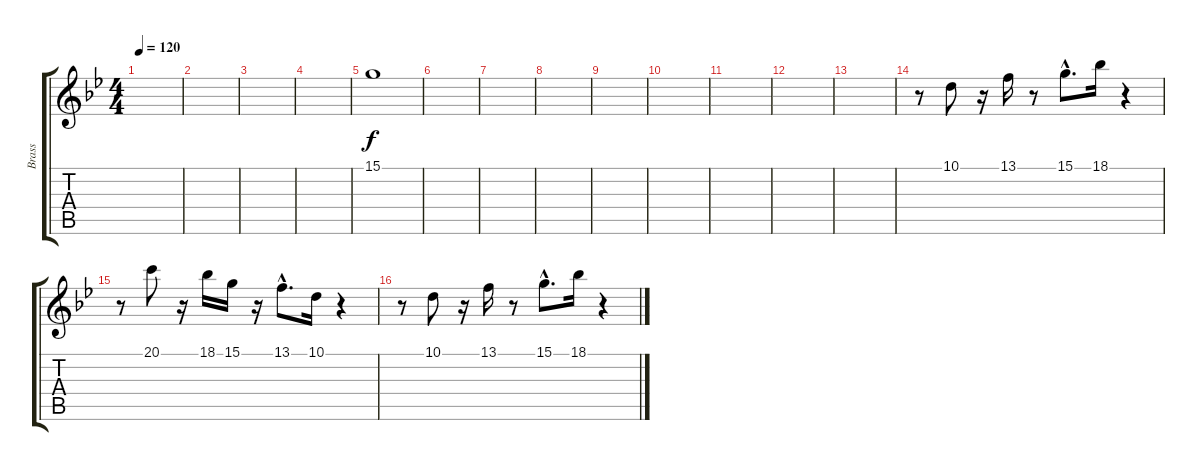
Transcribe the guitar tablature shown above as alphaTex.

\track ("Brass" "Brass") {instrument brasssection}
\staff {score tabs}
\tuning (E4 B3 G3 D3 A2 E2) {hide}
\ts (4 4)
\tempo 120
\clef g2
\ks bb
|
|
|
|
15.1.1{volume 14} |
|
|
|
|
|
|
|
|
r.8 10.1.8 r.16 13.1.16 r.8 15.1{hac}.8{d} 18.1.16 r.4 |
r.8 20.1.8 r.16 18.1.16 15.1.16 r.16 13.1{hac}.8{d} 10.1.16 r.4 |
r.8 10.1.8 r.16 13.1.16 r.8 15.1{hac}.8{d} 18.1.16 r.4
